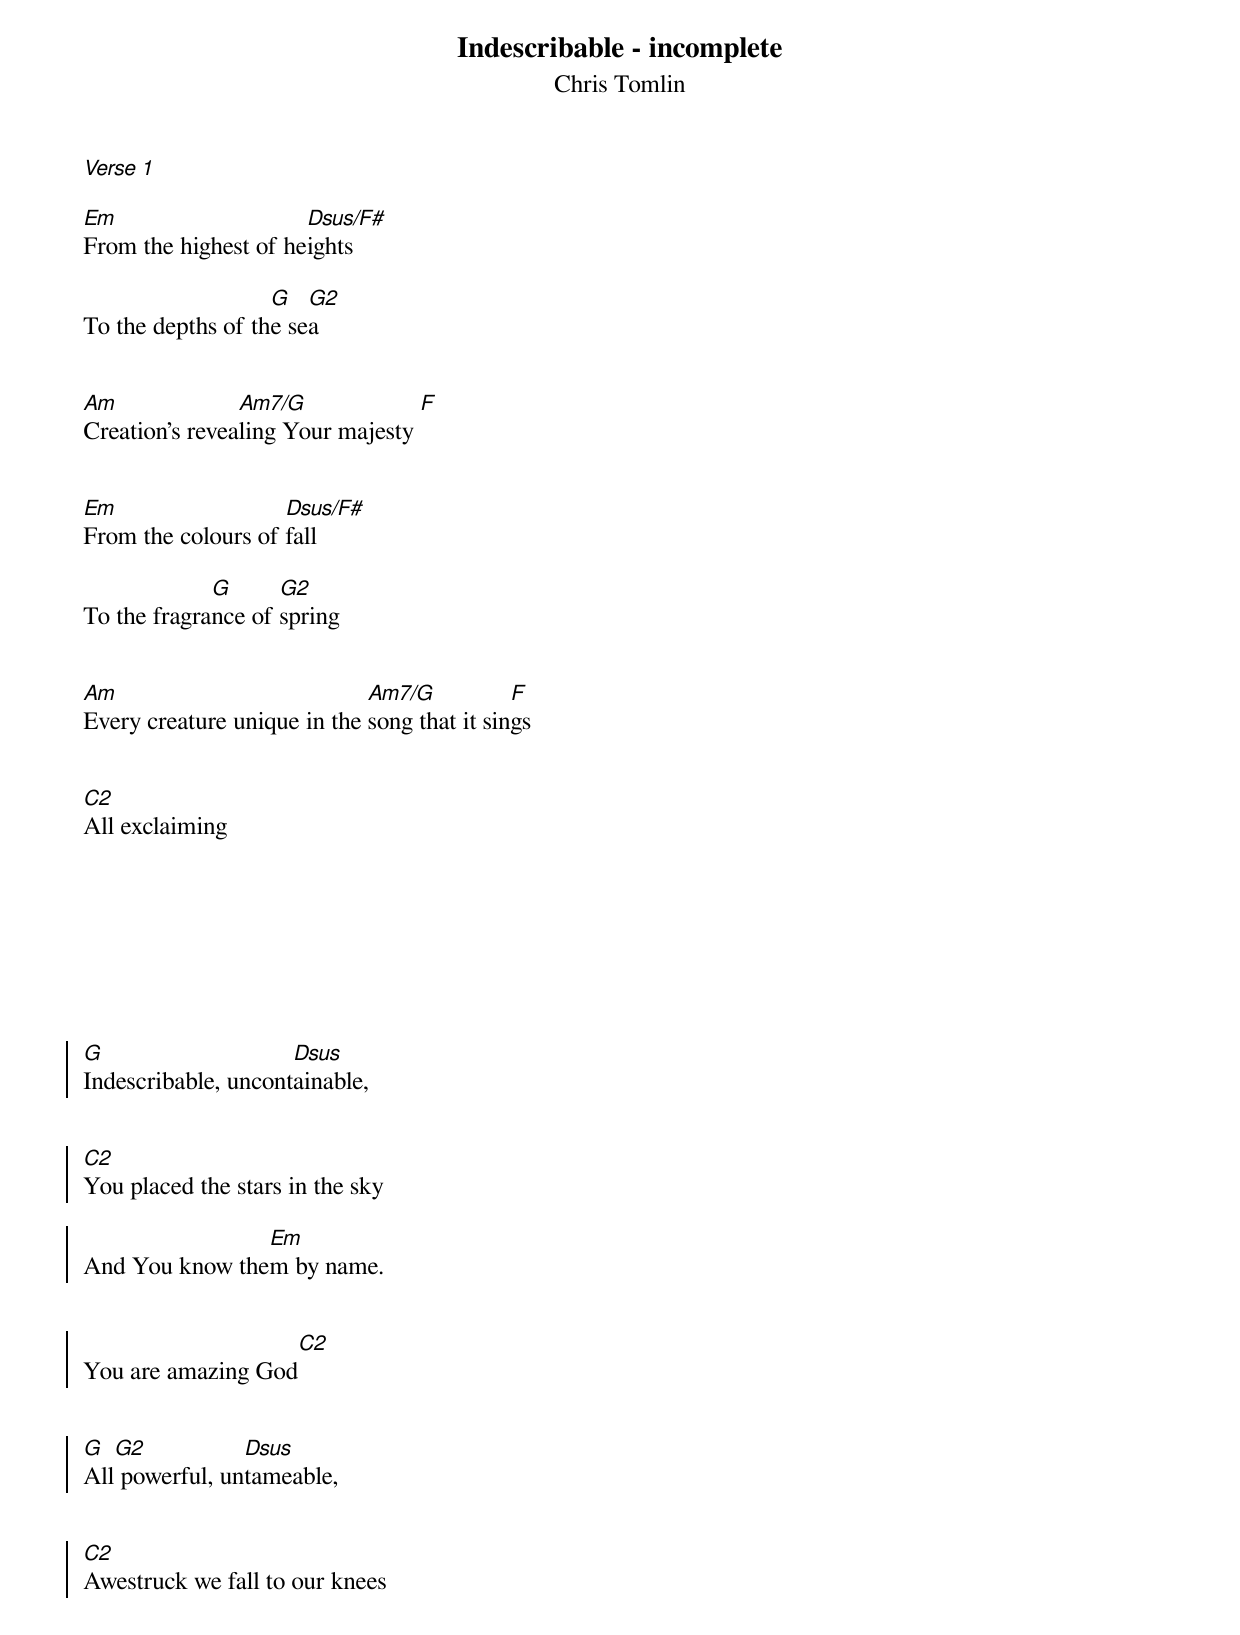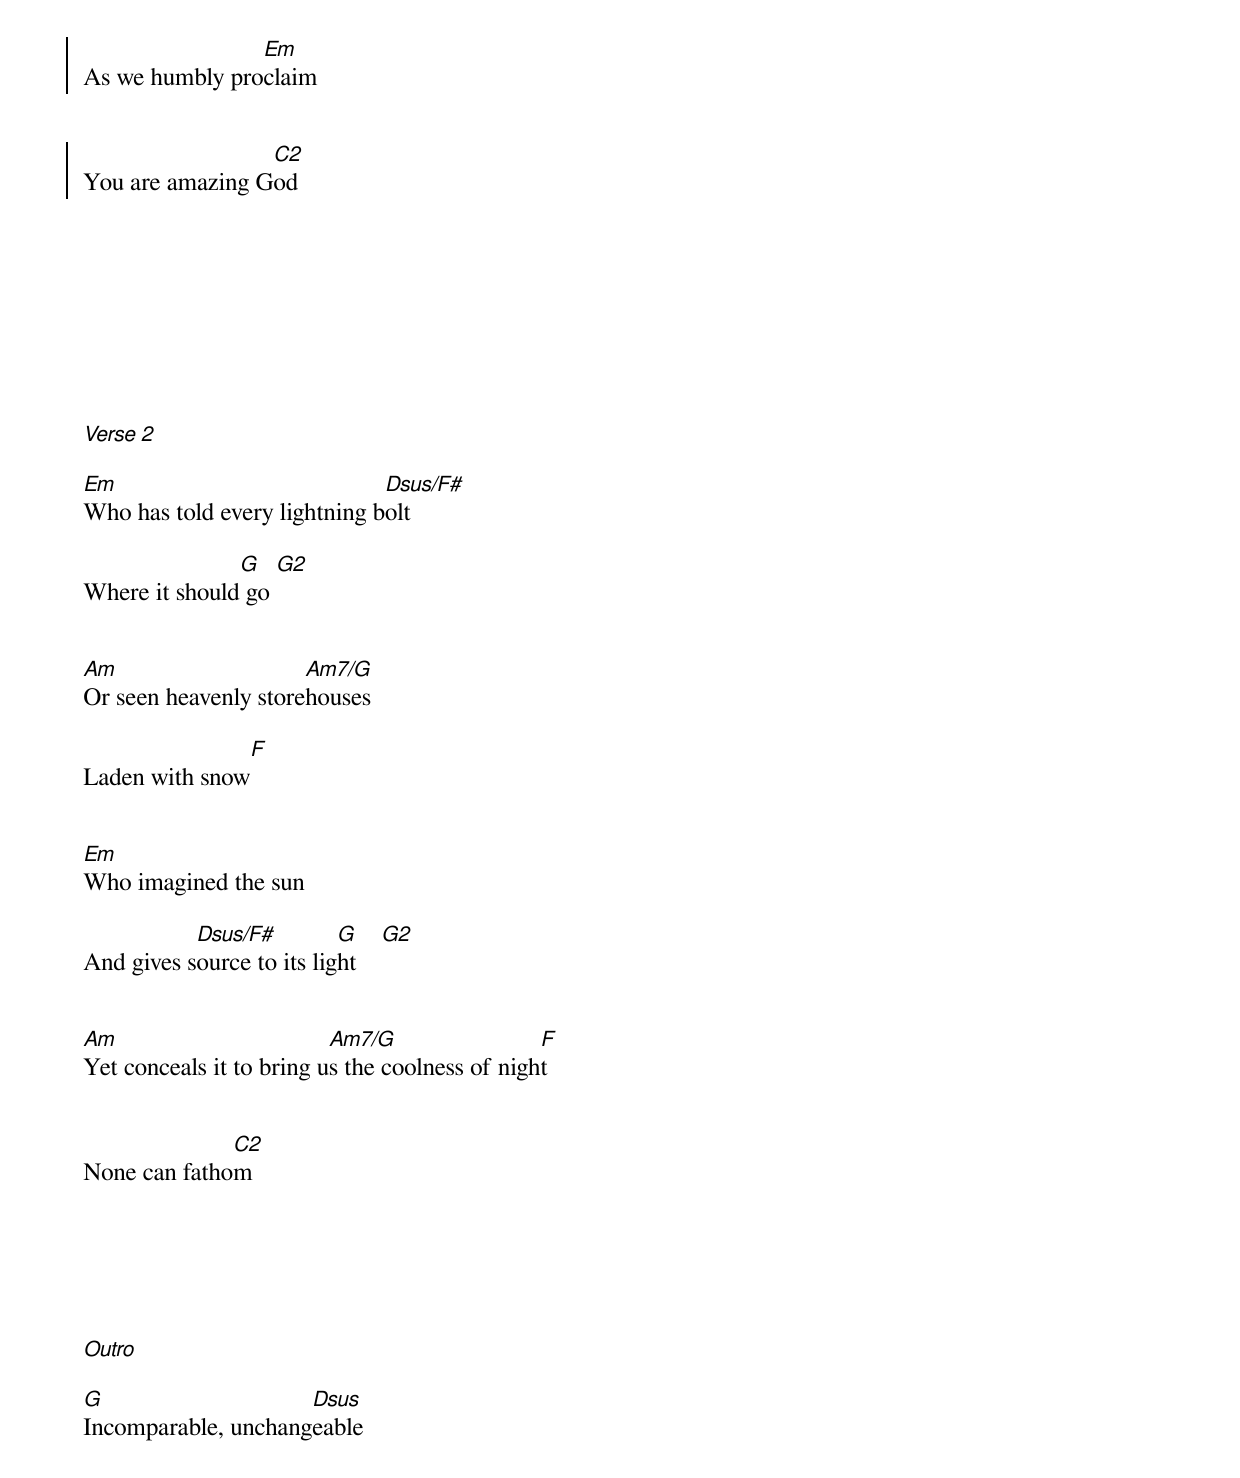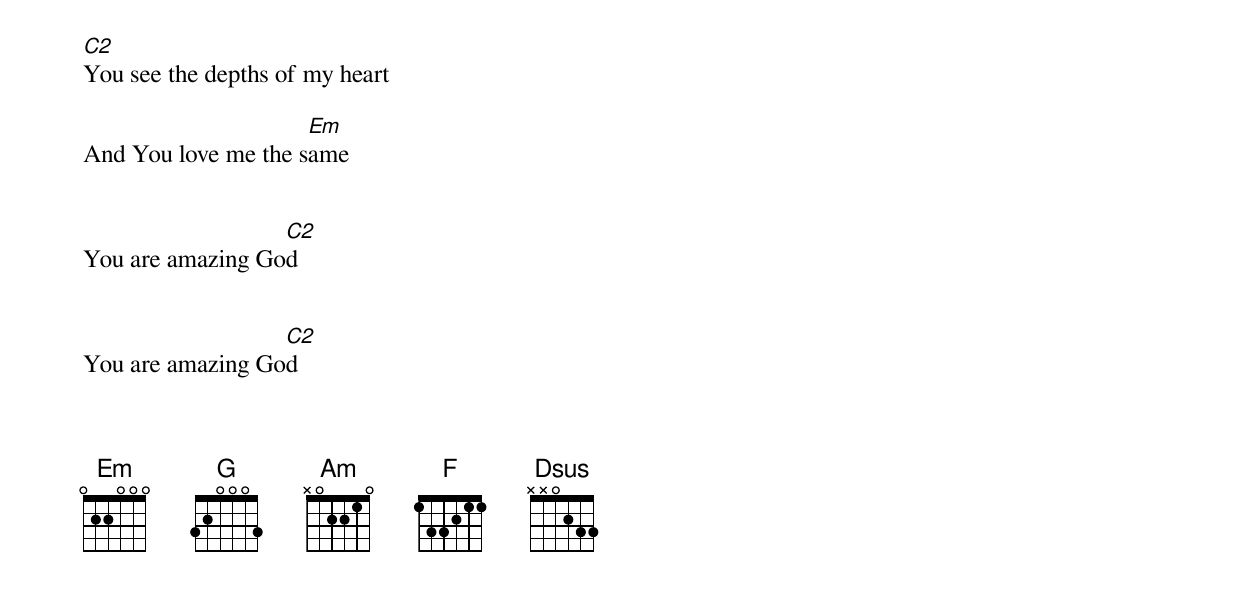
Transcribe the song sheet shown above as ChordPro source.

{title:Indescribable - incomplete}
{subtitle:Chris Tomlin}
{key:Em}





[Verse 1]

[Em]From the highest of he[Dsus/F#]ights

To the depths of th[G]e se[G2]a


[Am]Creation's revea[Am7/G]ling Your majesty [F]


[Em]From the colours of [Dsus/F#]fall

To the fragra[G]nce of [G2]spring


[Am]Every creature unique in the [Am7/G]song that it sin[F]gs


[C2]All exclaiming







{soc}

[G]Indescribable, uncont[Dsus]ainable,


[C2]You placed the stars in the sky

And You know the[Em]m by name.


You are amazing God[C2]


[G]All[G2] powerful, un[Dsus]tameable,


[C2]Awestruck we fall to our knees

As we humbly pro[Em]claim


You are amazing G[C2]od

{eoc}








[Verse 2]

[Em]Who has told every lightning b[Dsus/F#]olt

Where it should[G] go [G2]


[Am]Or seen heavenly store[Am7/G]houses

Laden with snow[F]


[Em]Who imagined the sun

And gives s[Dsus/F#]ource to its lig[G]ht    [G2]


[Am]Yet conceals it to bring u[Am7/G]s the coolness of nigh[F]t


None can fatho[C2]m






[Outro]

[G]Incomparable, unchang[Dsus]eable


[C2]You see the depths of my heart

And You love me the s[Em]ame


You are amazing Go[C2]d


You are amazing Go[C2]d



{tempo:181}
